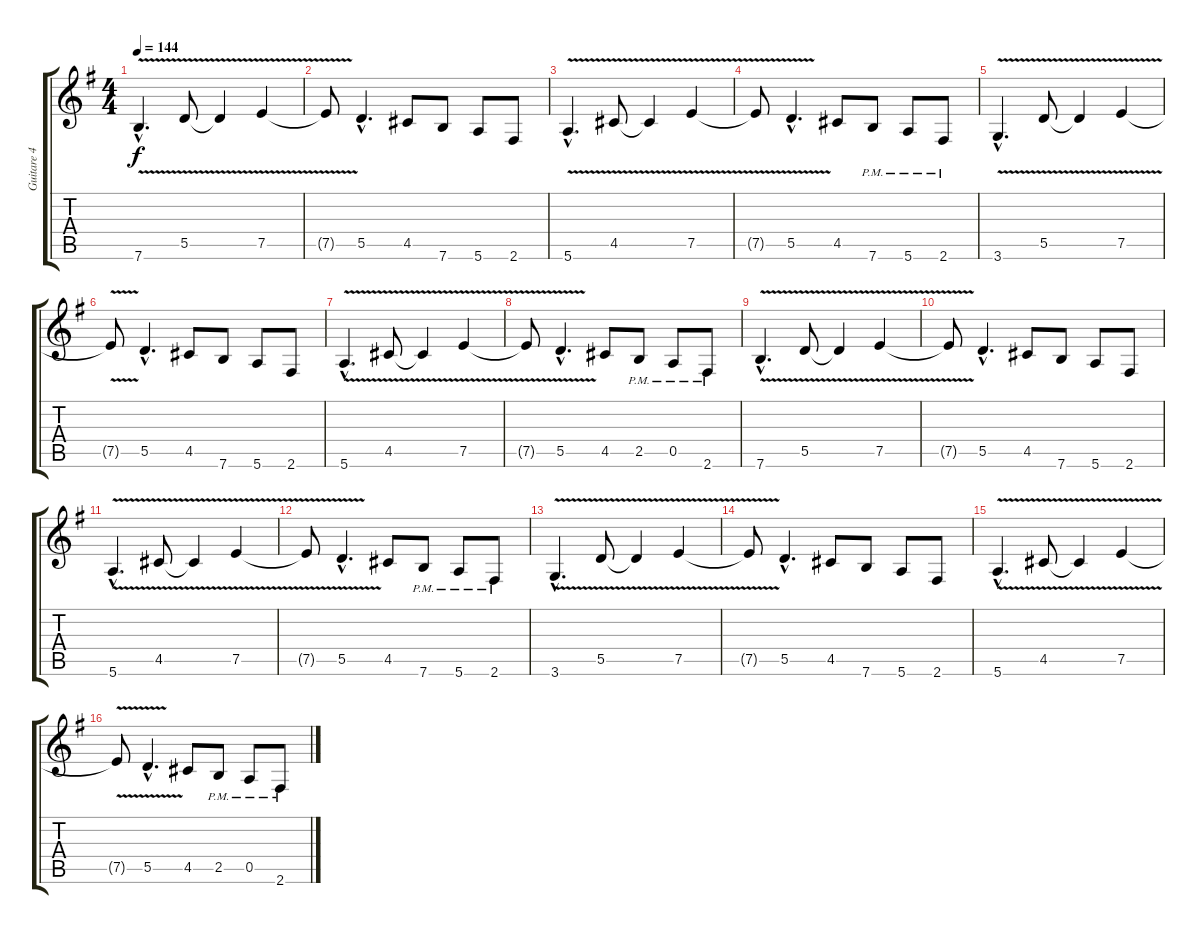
\track ("Guitare 4" "Guitare 4") {instrument distortionguitar}
\staff {score tabs}
\tuning (E4 B3 G3 D3 A2 E2) {hide}
\ts (4 4)
\tempo 144
\clef g2
\ks g
7.6{v hac}.4{d dy f} 5.5{v}.8 5.5{t}.4 7.5{v}.4 |
7.5{t}.8 5.5{hac}.4{d} 4.5.8 7.6.8 5.6.8 2.6.8 |
5.6{v hac}.4{d} 4.5{v}.8 4.5{t}.4 7.5{v}.4 |
7.5{t}.8 5.5{v hac}.4{d} 4.5.8 7.6{pm}.8 5.6{pm}.8 2.6{pm}.8 |
3.6{v hac}.4{d} 5.5{v}.8 5.5{t}.4 7.5{v}.4 |
7.5{t}.8 5.5{hac}.4{d} 4.5.8 7.6.8 5.6.8 2.6.8 |
5.6{v hac}.4{d} 4.5{v}.8 4.5{t}.4 7.5{v}.4 |
7.5{t}.8 5.5{v hac}.4{d} 4.5.8 2.5{pm}.8 0.5{pm}.8 2.6{pm}.8 |
7.6{v hac}.4{d} 5.5{v}.8 5.5{t}.4 7.5{v}.4 |
7.5{t}.8 5.5{hac}.4{d} 4.5.8 7.6.8 5.6.8 2.6.8 |
5.6{v hac}.4{d} 4.5{v}.8 4.5{t}.4 7.5{v}.4 |
7.5{t}.8 5.5{v hac}.4{d} 4.5.8 7.6{pm}.8 5.6{pm}.8 2.6{pm}.8 |
3.6{v hac}.4{d} 5.5{v}.8 5.5{t}.4 7.5{v}.4 |
7.5{t}.8 5.5{hac}.4{d} 4.5.8 7.6.8 5.6.8 2.6.8 |
5.6{v hac}.4{d} 4.5{v}.8 4.5{t}.4 7.5{v}.4 |
7.5{t}.8 5.5{v hac}.4{d} 4.5.8 2.5{pm}.8 0.5{pm}.8 2.6{pm}.8
